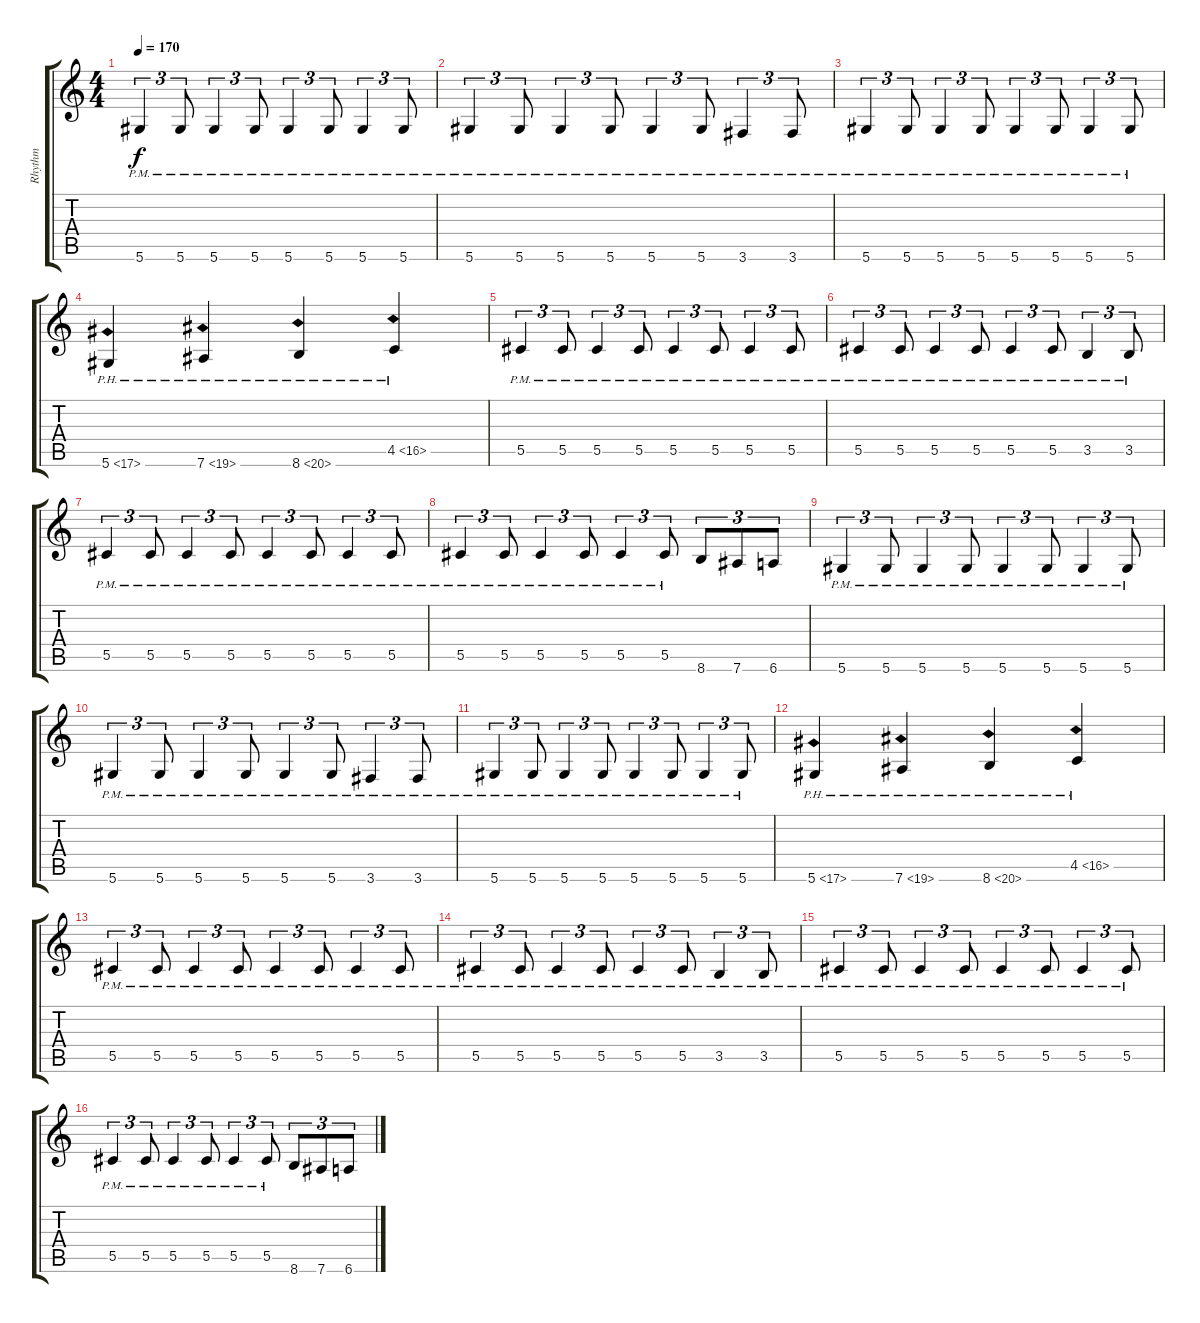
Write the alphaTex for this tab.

\track ("Rhythm" "Rhythm") {instrument distortionguitar}
\staff {score tabs}
\tuning (Eb4 Bb3 Gb3 Db3 Ab2 Eb2) {hide}
\ts (4 4)
\tempo 170
\clef g2
\ks c
5.6{pm}.4{tu (3 2) dy f} 5.6{pm}.8{tu (3 2)} 5.6{pm}.4{tu (3 2)} 5.6{pm}.8{tu (3 2)} 5.6{pm}.4{tu (3 2)} 5.6{pm}.8{tu (3 2)} 5.6{pm}.4{tu (3 2)} 5.6{pm}.8{tu (3 2)} |
5.6{pm}.4{tu (3 2)} 5.6{pm}.8{tu (3 2)} 5.6{pm}.4{tu (3 2)} 5.6{pm}.8{tu (3 2)} 5.6{pm}.4{tu (3 2)} 5.6{pm}.8{tu (3 2)} 3.6{pm}.4{tu (3 2)} 3.6{pm}.8{tu (3 2)} |
5.6{pm}.4{tu (3 2)} 5.6{pm}.8{tu (3 2)} 5.6{pm}.4{tu (3 2)} 5.6{pm}.8{tu (3 2)} 5.6{pm}.4{tu (3 2)} 5.6{pm}.8{tu (3 2)} 5.6{pm}.4{tu (3 2)} 5.6{pm}.8{tu (3 2)} |
5.6{ph 12}.4 7.6{ph 12}.4 8.6{ph 12}.4 4.5{ph 12}.4 |
5.5{pm}.4{tu (3 2)} 5.5{pm}.8{tu (3 2)} 5.5{pm}.4{tu (3 2)} 5.5{pm}.8{tu (3 2)} 5.5{pm}.4{tu (3 2)} 5.5{pm}.8{tu (3 2)} 5.5{pm}.4{tu (3 2)} 5.5{pm}.8{tu (3 2)} |
5.5{pm}.4{tu (3 2)} 5.5{pm}.8{tu (3 2)} 5.5{pm}.4{tu (3 2)} 5.5{pm}.8{tu (3 2)} 5.5{pm}.4{tu (3 2)} 5.5{pm}.8{tu (3 2)} 3.5{pm}.4{tu (3 2)} 3.5{pm}.8{tu (3 2)} |
5.5{pm}.4{tu (3 2)} 5.5{pm}.8{tu (3 2)} 5.5{pm}.4{tu (3 2)} 5.5{pm}.8{tu (3 2)} 5.5{pm}.4{tu (3 2)} 5.5{pm}.8{tu (3 2)} 5.5{pm}.4{tu (3 2)} 5.5{pm}.8{tu (3 2)} |
5.5{pm}.4{tu (3 2)} 5.5{pm}.8{tu (3 2)} 5.5{pm}.4{tu (3 2)} 5.5{pm}.8{tu (3 2)} 5.5{pm}.4{tu (3 2)} 5.5{pm}.8{tu (3 2)} 8.6.8{tu (3 2)} 7.6.8{tu (3 2)} 6.6.8{tu (3 2)} |
5.6{pm}.4{tu (3 2)} 5.6{pm}.8{tu (3 2)} 5.6{pm}.4{tu (3 2)} 5.6{pm}.8{tu (3 2)} 5.6{pm}.4{tu (3 2)} 5.6{pm}.8{tu (3 2)} 5.6{pm}.4{tu (3 2)} 5.6{pm}.8{tu (3 2)} |
5.6{pm}.4{tu (3 2)} 5.6{pm}.8{tu (3 2)} 5.6{pm}.4{tu (3 2)} 5.6{pm}.8{tu (3 2)} 5.6{pm}.4{tu (3 2)} 5.6{pm}.8{tu (3 2)} 3.6{pm}.4{tu (3 2)} 3.6{pm}.8{tu (3 2)} |
5.6{pm}.4{tu (3 2)} 5.6{pm}.8{tu (3 2)} 5.6{pm}.4{tu (3 2)} 5.6{pm}.8{tu (3 2)} 5.6{pm}.4{tu (3 2)} 5.6{pm}.8{tu (3 2)} 5.6{pm}.4{tu (3 2)} 5.6{pm}.8{tu (3 2)} |
5.6{ph 12}.4 7.6{ph 12}.4 8.6{ph 12}.4 4.5{ph 12}.4 |
5.5{pm}.4{tu (3 2)} 5.5{pm}.8{tu (3 2)} 5.5{pm}.4{tu (3 2)} 5.5{pm}.8{tu (3 2)} 5.5{pm}.4{tu (3 2)} 5.5{pm}.8{tu (3 2)} 5.5{pm}.4{tu (3 2)} 5.5{pm}.8{tu (3 2)} |
5.5{pm}.4{tu (3 2)} 5.5{pm}.8{tu (3 2)} 5.5{pm}.4{tu (3 2)} 5.5{pm}.8{tu (3 2)} 5.5{pm}.4{tu (3 2)} 5.5{pm}.8{tu (3 2)} 3.5{pm}.4{tu (3 2)} 3.5{pm}.8{tu (3 2)} |
5.5{pm}.4{tu (3 2)} 5.5{pm}.8{tu (3 2)} 5.5{pm}.4{tu (3 2)} 5.5{pm}.8{tu (3 2)} 5.5{pm}.4{tu (3 2)} 5.5{pm}.8{tu (3 2)} 5.5{pm}.4{tu (3 2)} 5.5{pm}.8{tu (3 2)} |
5.5{pm}.4{tu (3 2)} 5.5{pm}.8{tu (3 2)} 5.5{pm}.4{tu (3 2)} 5.5{pm}.8{tu (3 2)} 5.5{pm}.4{tu (3 2)} 5.5{pm}.8{tu (3 2)} 8.6.8{tu (3 2)} 7.6.8{tu (3 2)} 6.6.8{tu (3 2)}
